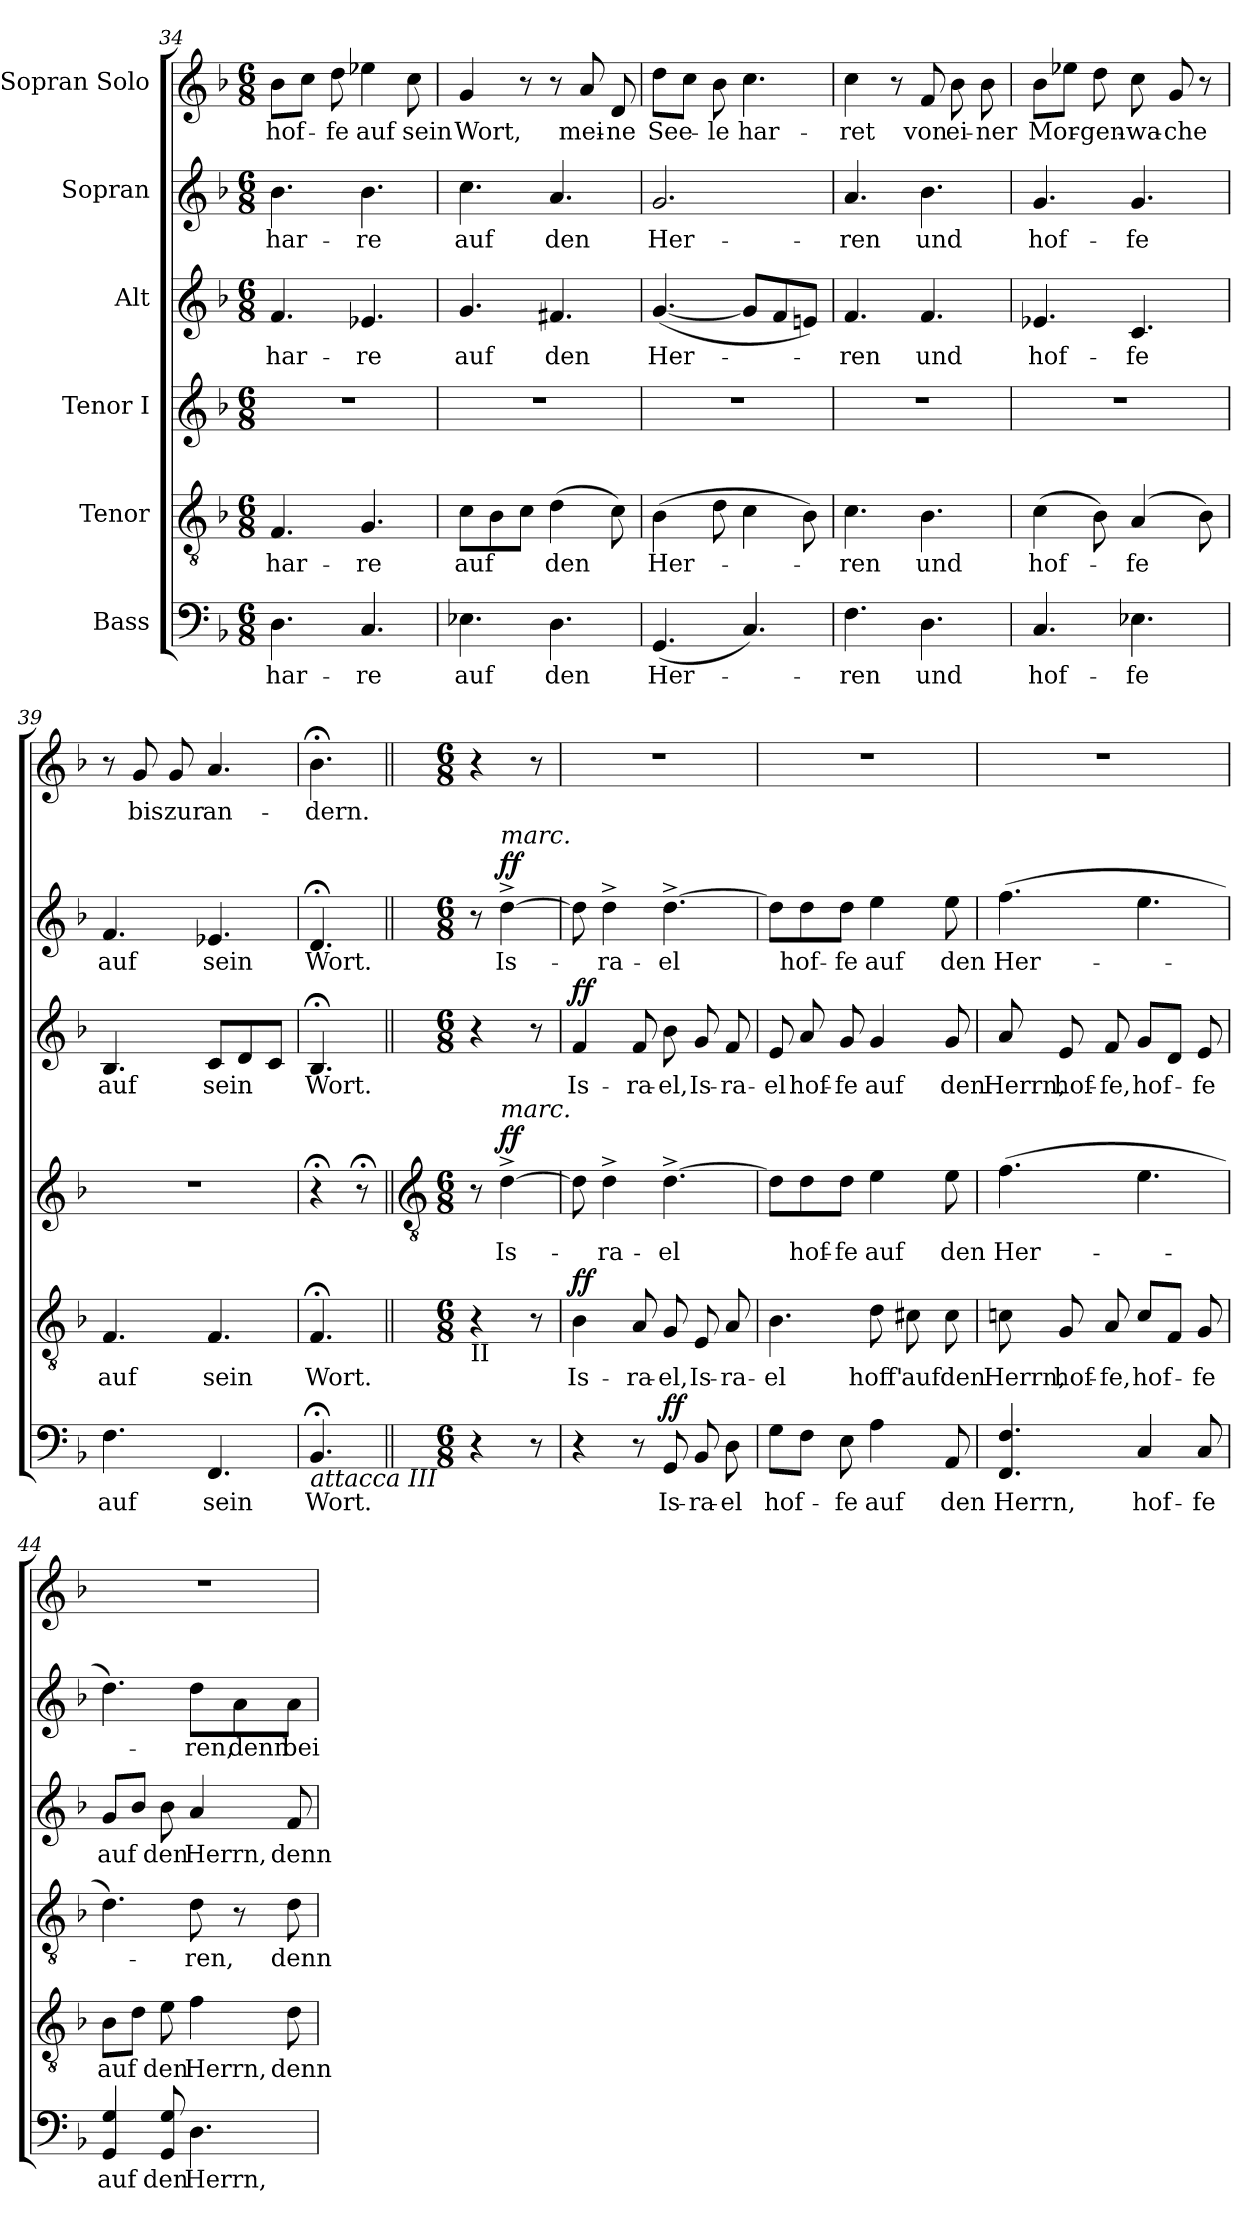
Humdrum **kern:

**kern	**text	**dynam	**kern	**text	**dynam	**kern	**text	**dynam	**kern	**text	**dynam	**kern	**text	**dynam	**kern	**text
*part6	*part6	*part6	*part5	*part5	*part5	*part4	*part4	*part4	*part3	*part3	*part3	*part2	*part2	*part2	*part1	*part1
*staff6	*staff6	*staff6	*staff5	*staff5	*staff5	*staff4	*staff4	*staff4	*staff3	*staff3	*staff3	*staff2	*staff2	*staff2	*staff1	*staff1
*I"Bass	*	*	*I"Tenor	*	*	*I"Tenor I	*	*	*I"Alt	*	*	*I"Sopran	*	*	*I"Sopran Solo	*
*clefF4	*	*	*clefGv2	*	*	*clefG2	*	*	*clefG2	*	*	*clefG2	*	*	*clefG2	*
*k[b-]	*	*	*k[b-]	*	*	*k[b-]	*	*	*k[b-]	*	*	*k[b-]	*	*	*k[b-]	*
*M6/8	*	*	*M6/8	*	*	*M6/8	*	*	*M6/8	*	*	*M6/8	*	*	*M6/8	*
=34	=34	=34	=34	=34	=34	=34	=34	=34	=34	=34	=34	=34	=34	=34	=34	=34
4.D\	har-	.	4.F/	har-	.	2.r	.	.	4.f/	har-	.	4.b-\	har-	.	8b-\L	hof-
.	.	.	.	.	.	.	.	.	.	.	.	.	.	.	8cc\J	.
.	.	.	.	.	.	.	.	.	.	.	.	.	.	.	8dd\	-fe
4.C/	-re	.	4.G/	-re	.	.	.	.	4.e-X/	-re	.	4.b-\	-re	.	4ee-X\	auf
.	.	.	.	.	.	.	.	.	.	.	.	.	.	.	8cc\	sein
=35	=35	=35	=35	=35	=35	=35	=35	=35	=35	=35	=35	=35	=35	=35	=35	=35
4.E-X\	auf	.	8c\L	auf	.	2.r	.	.	4.g/	auf	.	4.cc\	auf	.	4g/	Wort,
.	.	.	8B-\	.	.	.	.	.	.	.	.	.	.	.	.	.
.	.	.	8c\J	.	.	.	.	.	.	.	.	.	.	.	8r	.
4.D\	den	.	(4d\	den	.	.	.	.	4.f#X/	den	.	4.a/	den	.	8r	.
.	.	.	.	.	.	.	.	.	.	.	.	.	.	.	8a/	mei-
.	.	.	8c\)	.	.	.	.	.	.	.	.	.	.	.	8d/	-ne
!!LO:LB:g=z
=36	=36	=36	=36	=36	=36	=36	=36	=36	=36	=36	=36	=36	=36	=36	=36	=36
(>4.GG/	Her-	.	(4B-\	Her-	.	2.r	.	.	([4.g/	Her-	.	2.g/	Her-	.	8dd\L	See-
.	.	.	.	.	.	.	.	.	.	.	.	.	.	.	8cc\J	.
.	.	.	8d\	.	.	.	.	.	.	.	.	.	.	.	8b-\	-le
4.C/)	.	.	4c\	.	.	.	.	.	8g/L]	.	.	.	.	.	4.cc\	har-
.	.	.	.	.	.	.	.	.	8f/	.	.	.	.	.	.	.
.	.	.	8B-\)	.	.	.	.	.	8en/J)	.	.	.	.	.	.	.
=37	=37	=37	=37	=37	=37	=37	=37	=37	=37	=37	=37	=37	=37	=37	=37	=37
4.F\	-ren	.	4.c\	-ren	.	2.r	.	.	4.f/	-ren	.	4.a/	-ren	.	4cc\	-ret
.	.	.	.	.	.	.	.	.	.	.	.	.	.	.	8r	.
4.D\	und	.	4.B-\	und	.	.	.	.	4.f/	und	.	4.b-\	und	.	8f/	von
.	.	.	.	.	.	.	.	.	.	.	.	.	.	.	8b-\	ei-
.	.	.	.	.	.	.	.	.	.	.	.	.	.	.	8b-\	-ner
=38	=38	=38	=38	=38	=38	=38	=38	=38	=38	=38	=38	=38	=38	=38	=38	=38
4.C/	hof-	.	(4c\	hof-	.	2.r	.	.	4.e-X/	hof-	.	4.g/	hof-	.	8b-\L	Mor-
.	.	.	.	.	.	.	.	.	.	.	.	.	.	.	8ee-X\J	.
.	.	.	8B-\)	.	.	.	.	.	.	.	.	.	.	.	8dd\	-gen-
4.E-X\	-fe	.	(4A/	-fe	.	.	.	.	4.c/	-fe	.	4.g/	-fe	.	8cc\	-wa-
.	.	.	.	.	.	.	.	.	.	.	.	.	.	.	8g/	-che
.	.	.	8B-\)	.	.	.	.	.	.	.	.	.	.	.	8r	.
=39	=39	=39	=39	=39	=39	=39	=39	=39	=39	=39	=39	=39	=39	=39	=39	=39
4.F\	auf	.	4.F/	auf	.	2.r	.	.	4.B-/	auf	.	4.f/	auf	.	8r	.
.	.	.	.	.	.	.	.	.	.	.	.	.	.	.	8g/	bis
.	.	.	.	.	.	.	.	.	.	.	.	.	.	.	8g/	zur
4.FF/	sein	.	4.F/	sein	.	.	.	.	8c/L	sein	.	4.e-X/	sein	.	4.a/	an-
.	.	.	.	.	.	.	.	.	8d/	.	.	.	.	.	.	.
.	.	.	.	.	.	.	.	.	8c/J	.	.	.	.	.	.	.
=40	=40	=40	=40	=40	=40	=40	=40	=40	=40	=40	=40	=40	=40	=40	=40	=40
!LO:TX:b:i:t=attacca III	!	!	!	!	!	!	!	!	!	!	!	!	!	!	!	!
4.BB-;</	Wort.	.	4.F;</	Wort.	.	4r;<	.	.	4.B-;</	Wort.	.	4.d;</	Wort.	.	4.b-;<\	-dern.
.	.	.	.	.	.	8r;<	.	.	.	.	.	.	.	.	.	.
!!LO:PB:g=z
=40X3||	=40X3||	=40X3||	=40X3||	=40X3||	=40X3||	=40X3||	=40X3||	=40X3||	=40X3||	=40X3||	=40X3||	=40X3||	=40X3||	=40X3||	=40X3||	=40X3||
*	*	*	*	*	*	*clefGv2	*	*	*	*	*	*	*	*	*	*
*M6/8	*	*	*M6/8	*	*	*M6/8	*	*	*M6/8	*	*	*M6/8	*	*	*M6/8	*
!	!	!	!LO:TX:b:t=II	!	!	!	!	!	!	!	!	!	!	!	!	!
4r	.	.	4r	.	.	8r	.	.	4r	.	.	8r	.	.	4r	.
!	!	!	!	!	!	!	!	!	!	!	!	!LO:TX:a:i:t=marc.	!	!	!	!
!	!	!	!	!	!	!LO:TX:a:i:t=marc.	!	!	!	!	!	!	!	!	!	!
!	!	!	!	!	!	!	!	!LO:DY:a	!	!	!	!	!	!LO:DY:a	!	!
.	.	.	.	.	.	[4d^\	Is-	ff	.	.	.	[4dd^\	Is-	ff	.	.
8r	.	.	8r	.	.	.	.	.	8r	.	.	.	.	.	8r	.
=41	=41	=41	=41	=41	=41	=41	=41	=41	=41	=41	=41	=41	=41	=41	=41	=41
!	!	!	!	!	!LO:DY:a	!	!	!	!	!	!LO:DY:a	!	!	!	!	!
4r	.	.	4B-\	Is-	ff	8d\]	.	.	4f/	Is-	ff	8dd\]	.	.	2.r	.
.	.	.	.	.	.	4d^\	-ra-	.	.	.	.	4dd^\	-ra-	.	.	.
8r	.	.	8A/	-ra-	.	.	.	.	8f/	-ra-	.	.	.	.	.	.
!	!	!LO:DY:a	!	!	!	!	!	!	!	!	!	!	!	!	!	!
8GG/	Is-	ff	8G/	-el,	.	[4.d^\	-el	.	8b-\	-el,	.	[4.dd^\	-el	.	.	.
8BB-/	-ra-	.	8E/	Is-	.	.	.	.	8g/	Is-	.	.	.	.	.	.
8D\	-el	.	8A/	-ra-	.	.	.	.	8f/	-ra-	.	.	.	.	.	.
=42	=42	=42	=42	=42	=42	=42	=42	=42	=42	=42	=42	=42	=42	=42	=42	=42
8G\L	hof-	.	4.B-\	-el	.	8d\L]	.	.	8e/	-el	.	8dd\L]	.	.	2.r	.
8F\J	.	.	.	.	.	8d\	hof-	.	8a/	hof-	.	8dd\	hof-	.	.	.
8E\	-fe	.	.	.	.	8d\J	-fe	.	8g/	-fe	.	8dd\J	-fe	.	.	.
4A\	auf	.	8d\	hoff'	.	4e\	auf	.	4g/	auf	.	4ee\	auf	.	.	.
.	.	.	8c#X\	auf	.	.	.	.	.	.	.	.	.	.	.	.
8AA/	den	.	8c#\	den	.	8e\	den	.	8g/	den	.	8ee\	den	.	.	.
=43	=43	=43	=43	=43	=43	=43	=43	=43	=43	=43	=43	=43	=43	=43	=43	=43
4.FF/ 4.F/	Herrn,	.	8cn\	Herrn,	.	(4.f\	Her-	.	8a/	Herrn,	.	(4.ff\	Her-	.	2.r	.
.	.	.	8G/	hof-	.	.	.	.	8e/	hof-	.	.	.	.	.	.
.	.	.	8A/	-fe,	.	.	.	.	8f/	-fe,	.	.	.	.	.	.
4C/	hof-	.	8c/L	hof-	.	4.e\	.	.	8g/L	hof-	.	4.ee\	.	.	.	.
.	.	.	8F/J	.	.	.	.	.	8d/J	.	.	.	.	.	.	.
8C/	-fe	.	8G/	-fe	.	.	.	.	8e/	-fe	.	.	.	.	.	.
!!LO:LB:g=z
=44	=44	=44	=44	=44	=44	=44	=44	=44	=44	=44	=44	=44	=44	=44	=44	=44
4GG/ 4G/	auf	.	8B-\L	auf	.	4.d\)	.	.	8g/L	auf	.	4.dd\)	.	.	2.r	.
.	.	.	8d\J	.	.	.	.	.	8b-/J	.	.	.	.	.	.	.
8GG/ 8G/	den	.	8e\	den	.	.	.	.	8b-\	den	.	.	.	.	.	.
4.D\	Herrn,	.	4f\	Herrn,	.	8d\	-ren,	.	4a/	Herrn,	.	8dd\L	-ren,	.	.	.
.	.	.	.	.	.	8r	.	.	.	.	.	8a\	denn	.	.	.
.	.	.	8d\	denn	.	8d\	denn	.	8f/	denn	.	8a\J	bei	.	.	.
=	=	=	=	=	=	=	=	=	=	=	=	=	=	=	=	=
*-	*-	*-	*-	*-	*-	*-	*-	*-	*-	*-	*-	*-	*-	*-	*-	*-
